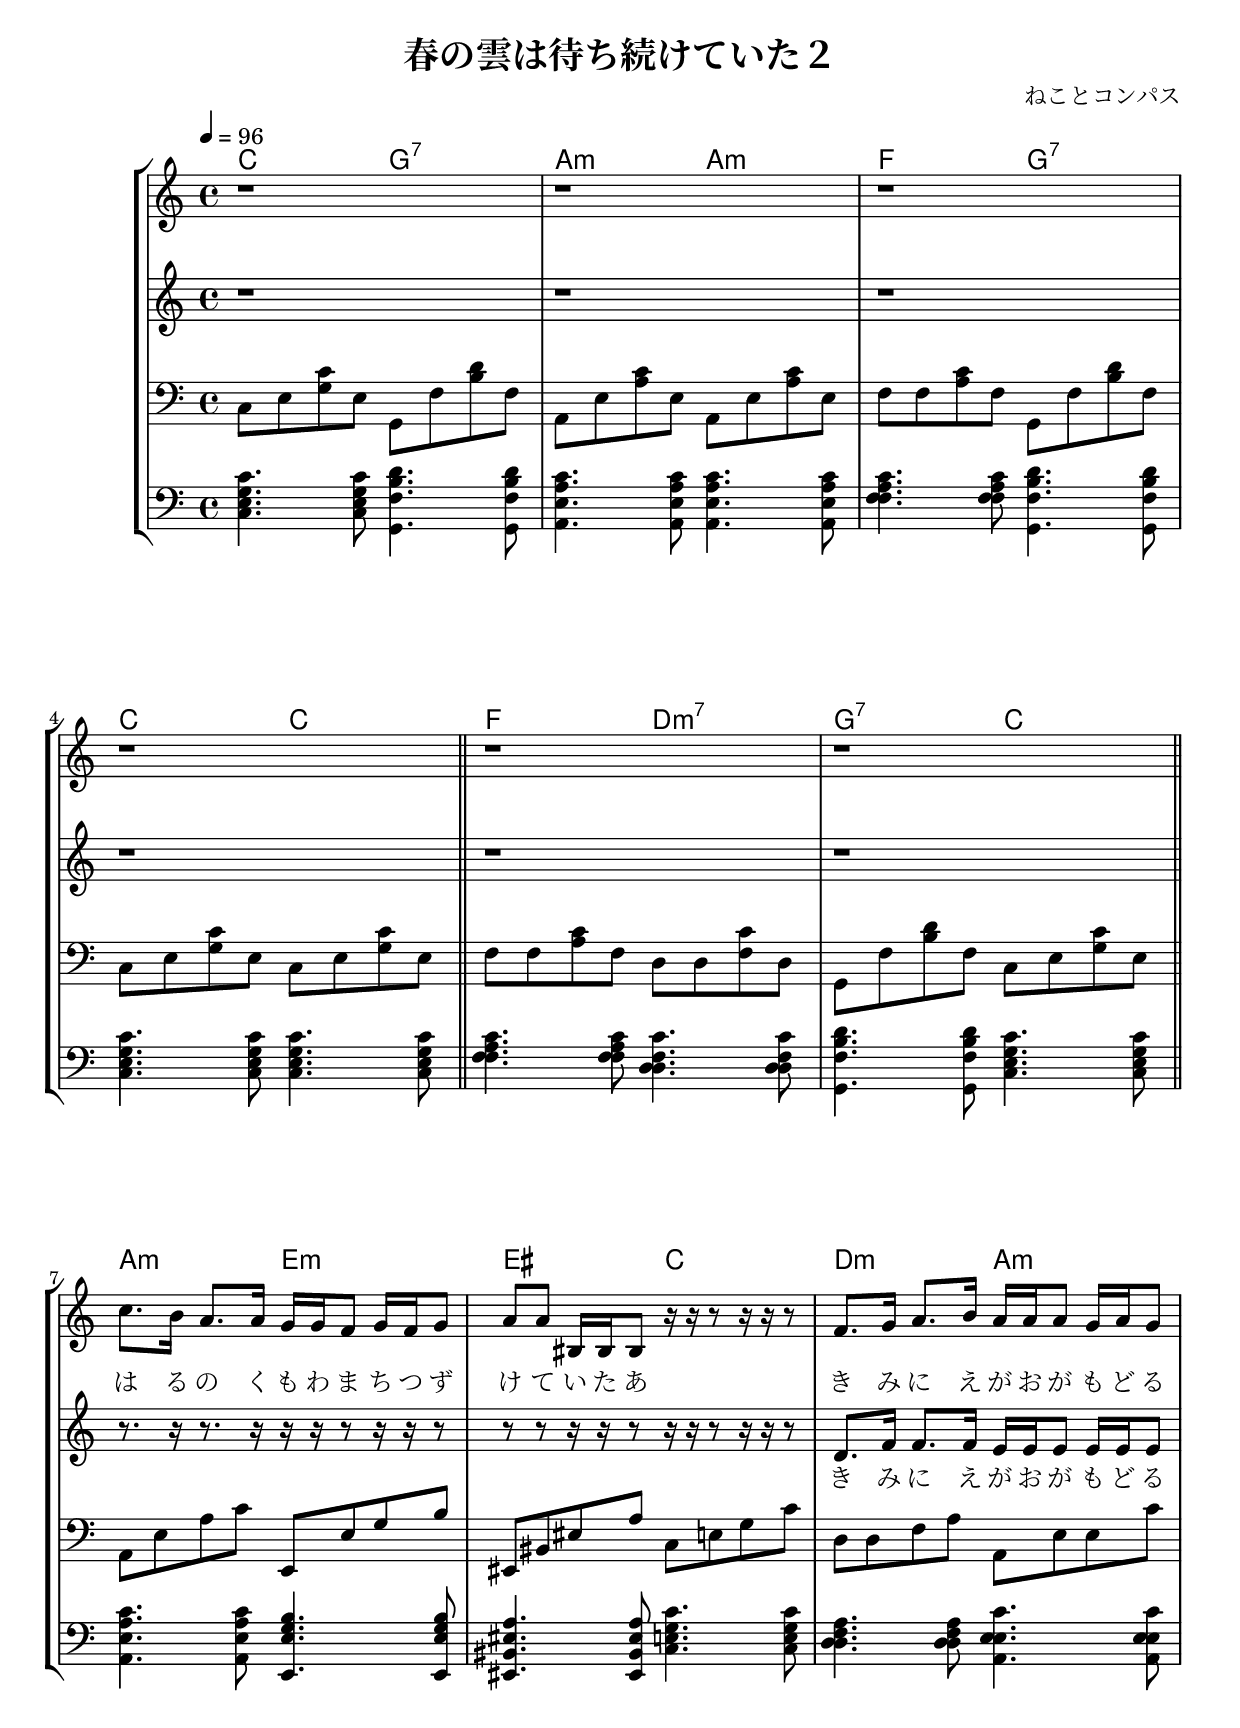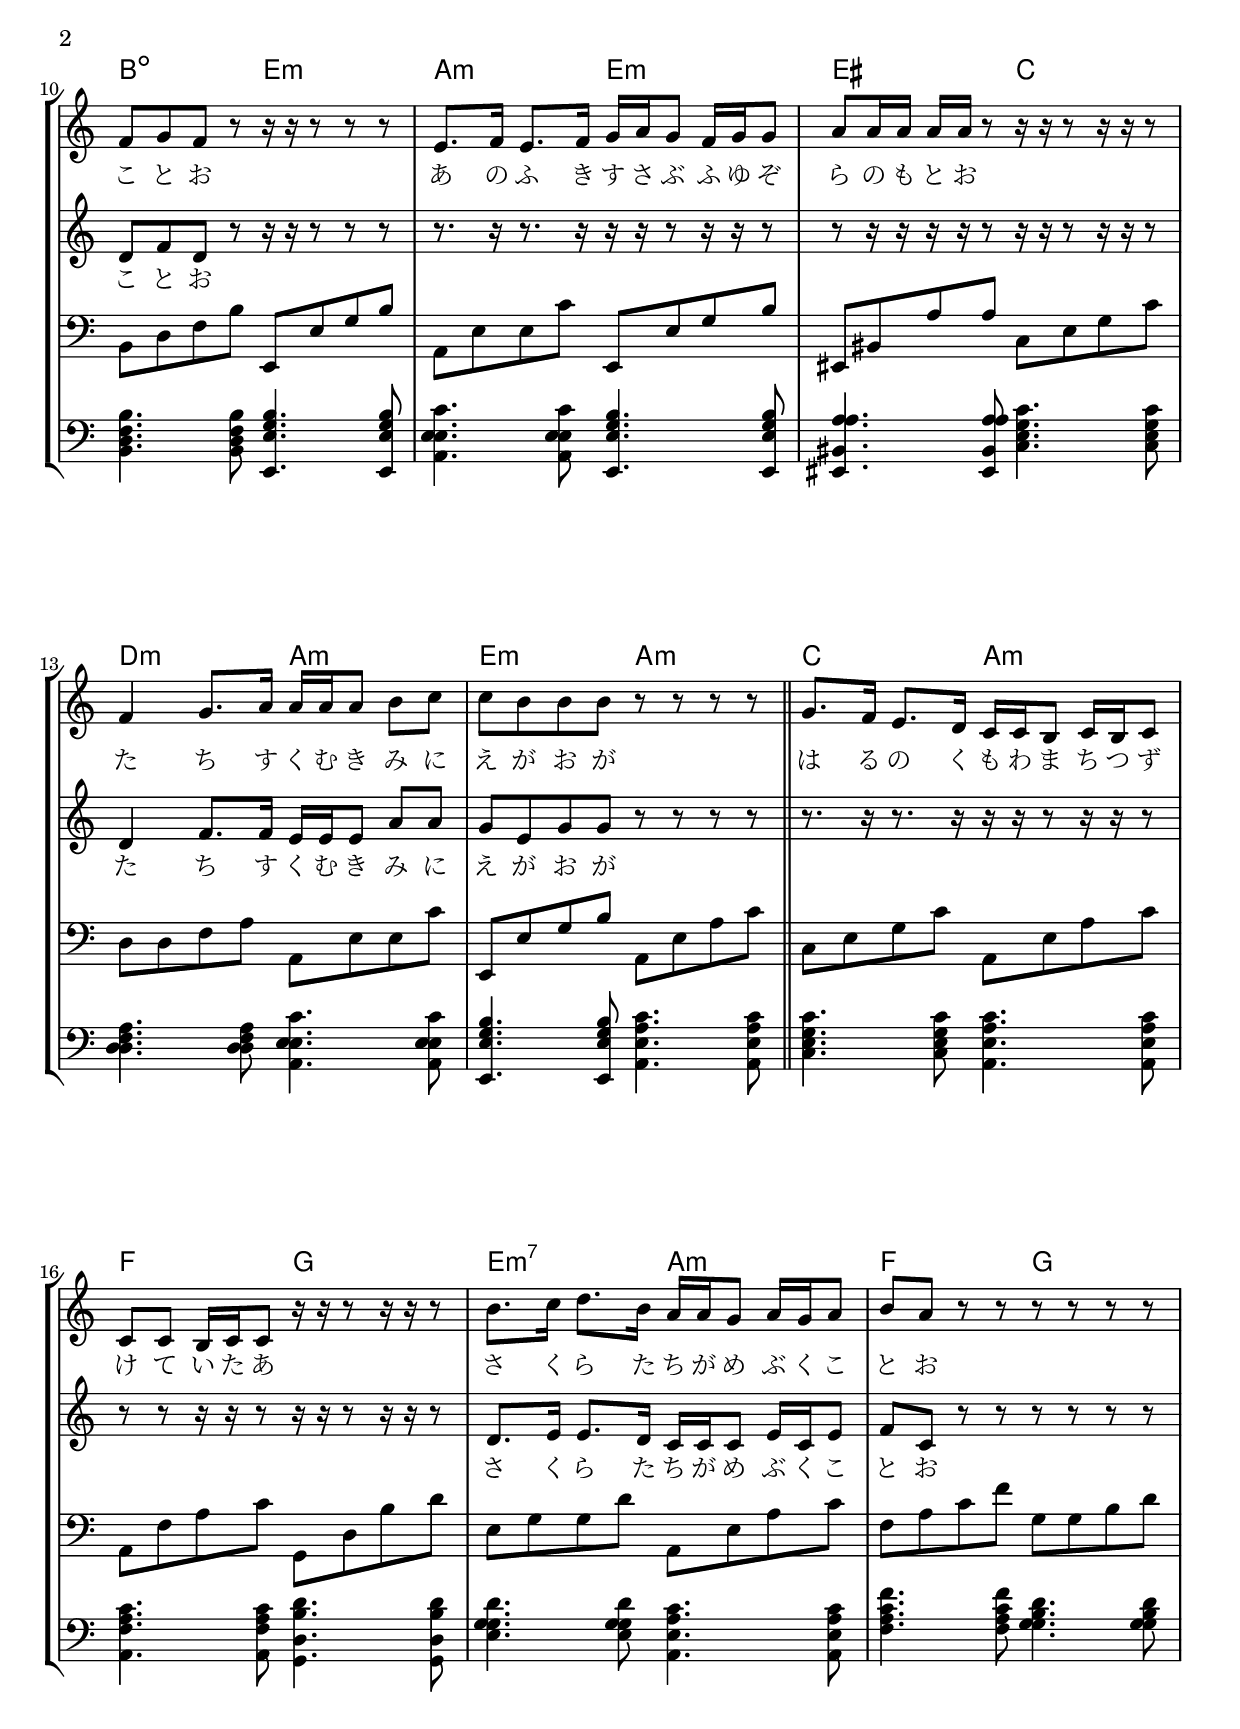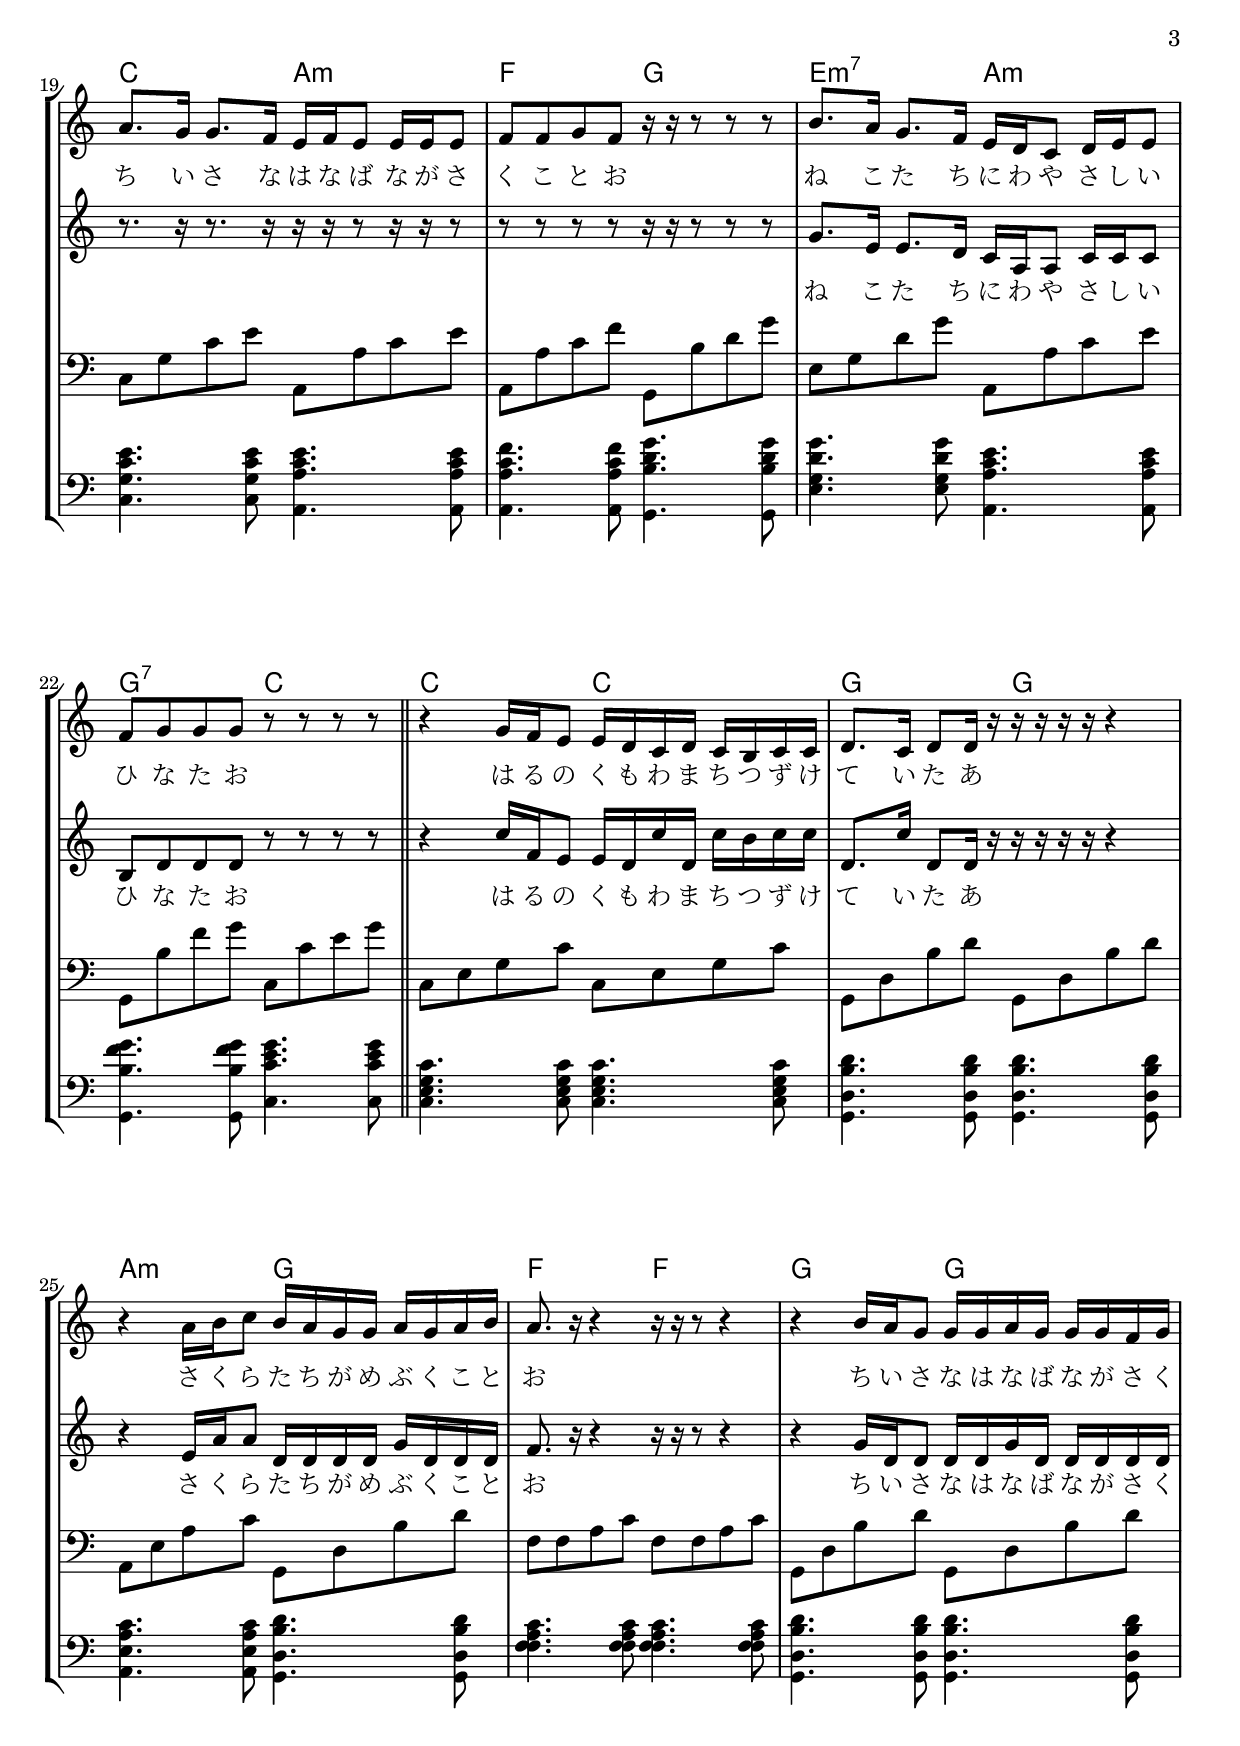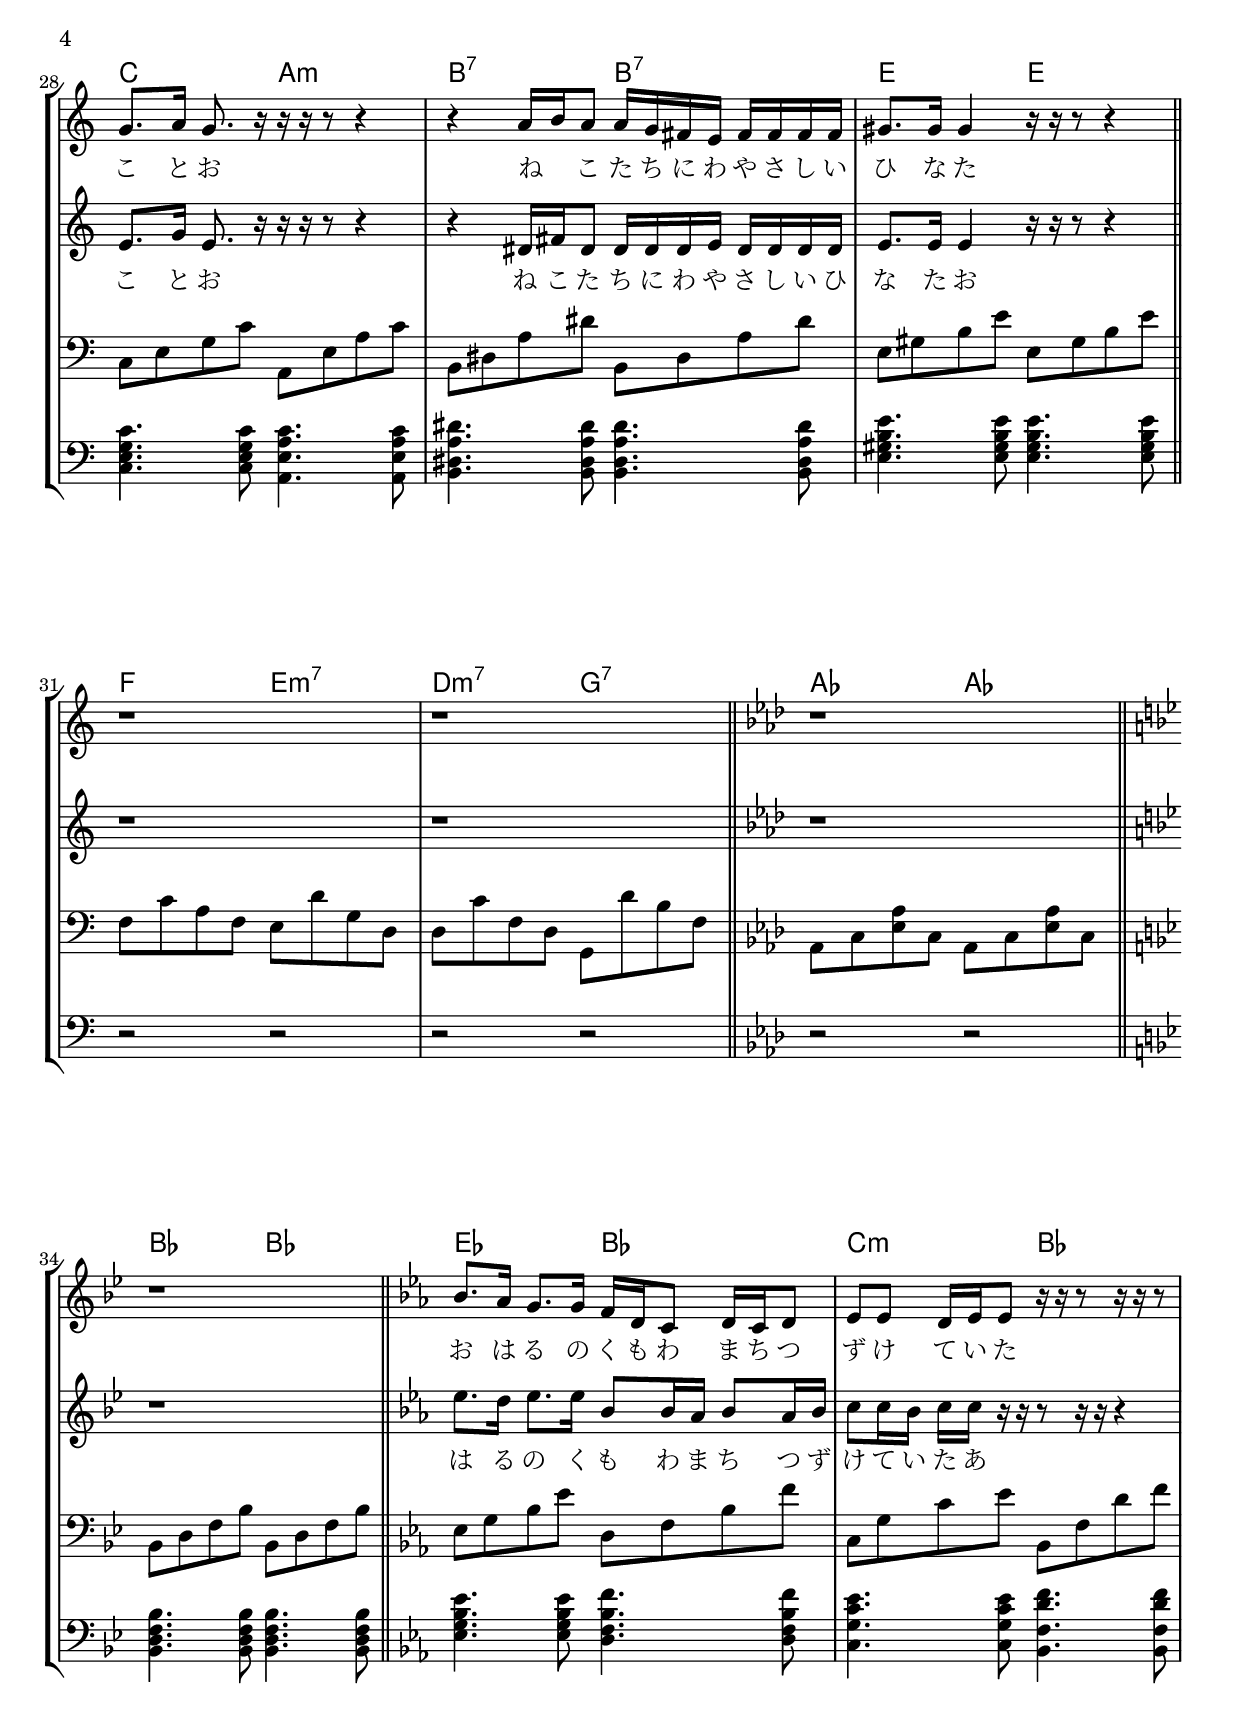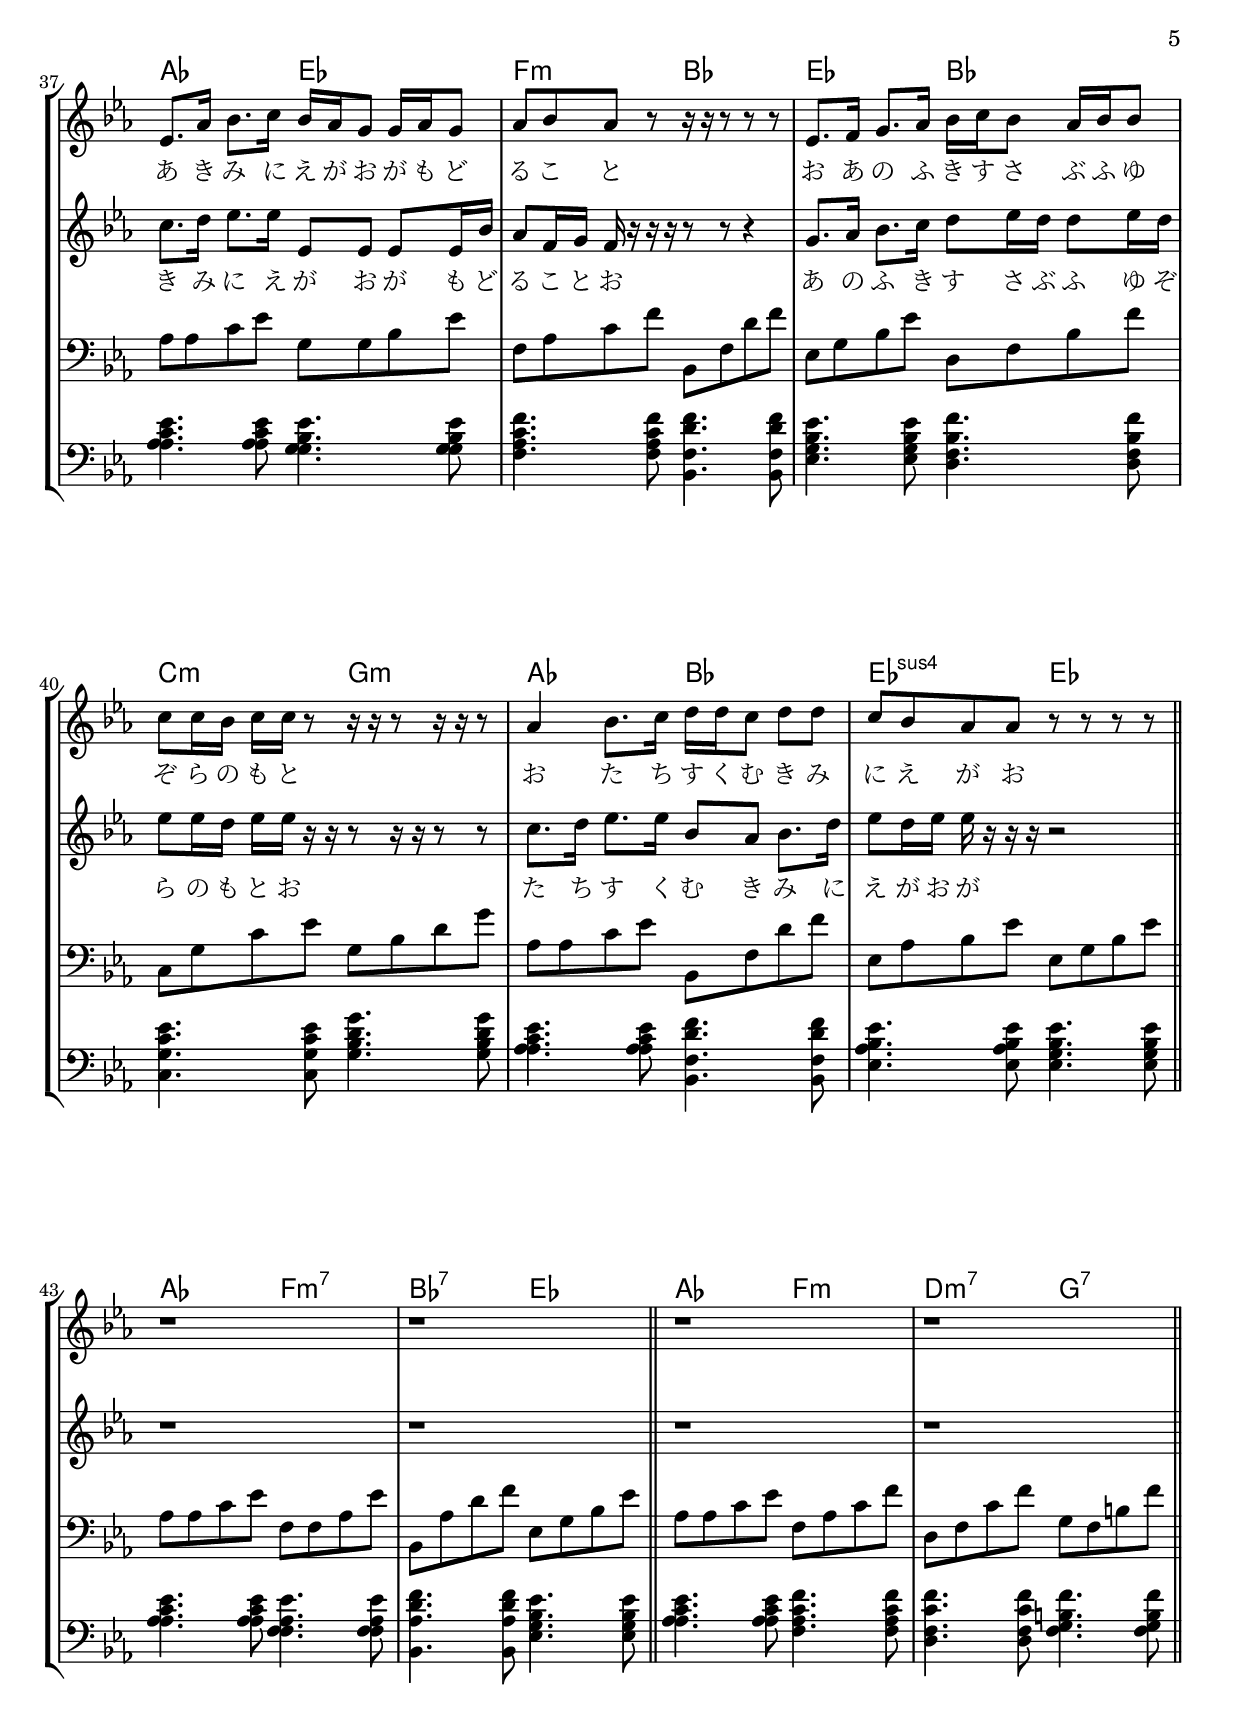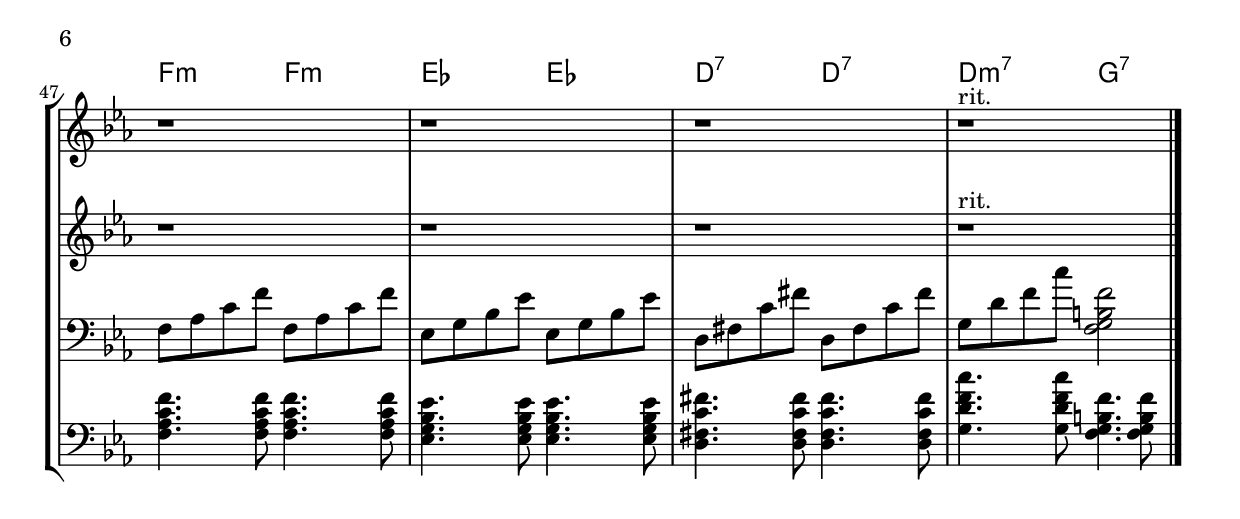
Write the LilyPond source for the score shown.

\version "2.12.1"

\header {
	title = \markup {春の雲は待ち続けていた２}
	composer = \markup \center-column {ねことコンパス}
}

harmony = \chordmode {
	c2 g:7 a:m a:m f g:7 c c 

	f d:min7 g:7 c 

	a:m e:m eis c d:m a:m b:dim e:m a:m e:m eis c d:m a:m e:m a:m 

	c a:m f g e:min7 a:m f g c a:m f g e:min7 a:m g:7 c 

	c c g g a:m g f f g g c a:m b:7 b:7 e e 

	f e:min7 d:min7 g:7 

	as as 

	bes bes 

	es bes c:m bes as es f:m bes es bes c:m g:m as bes es:sus4 es 

	as f:min7 bes:7 es 

	as f:m d:min7 g:7 

	f:m f:m es es d:7 d:7 d:m7 g:7 
}

melody = {
	\key c \major
	\tempo 4 = 96
	r1 | r1 | r1 | r1   
	r1 | r1   
	\set Staff.midiInstrument = #"fss0.37"
	c''8.  b'16  a'8.  a'16  g'16  g'16  f'8  g'16  f'16  g'8 
	a'8  a'8  bis16  bis16  bis8  r16  r16  r8  r16  r16  r8 
	f'8.  g'16  a'8.  b'16  a'16  a'16  a'8  g'16  a'16  g'8 
	f'8  g'8  f'8  r8  r16  r16  r8  r8  r8 
	e'8.  f'16  e'8.  f'16  g'16  a'16  g'8  f'16  g'16  g'8 
	a'8  a'16  a'16  a'16  a'16  r8  r16  r16  r8  r16  r16  r8 
	f'4  g'8.  a'16  a'16  a'16  a'8  b'8  c''8 
	c''8  b'8  b'8  b'8  r8  r8  r8  r8
	\set Staff.midiInstrument = #"fss0.37"
	g'8.  f'16  e'8.  d'16  c'16  c'16  b8  c'16  b16  c'8 
	c'8  c'8  b16  c'16  c'8  r16  r16  r8  r16  r16  r8 
	b'8.  c''16  d''8.  b'16  a'16  a'16  g'8  a'16  g'16  a'8 
	b'8  a'8  r8  r8  r8  r8  r8  r8 
	a'8.  g'16  g'8.  f'16  e'16  f'16  e'8  e'16  e'16  e'8 
	f'8  f'8  g'8  f'8  r16  r16  r8  r8  r8 
	b'8.  a'16  g'8.  f'16  e'16  d'16  c'8  d'16  e'16  e'8 
	f'8  g'8  g'8  g'8  r8  r8  r8  r8
	\set Staff.midiInstrument = #"FX 4 (atmosphere)"
	r4 g'16  f'16  e'8  e'16  d'16  c'16  d'16  c'16  b16  c'16  c'16 
	d'8.  c'16  d'8  d'16  r16  r16  r16  r16  r16  r4 
	r4  a'16  b'16  c''8  b'16  a'16  g'16  g'16  a'16  g'16  a'16  b'16 
	a'8.  r16  r4  r16  r16  r8  r4 
	r4  b'16  a'16  g'8  g'16  g'16  a'16  g'16  g'16  g'16  f'16  g'16 
	g'8.  a'16  g'8.  r16  r16  r16  r8  r4~ 
	r4  a'16  b'16  a'8  a'16  g'16  fis'16  e'16  fis'16  fis'16  fis'16  fis'16 
	gis'8.  gis'16  gis'4  r16  r16  r8  r4
	r1 | r1   
	\key as \major
	r1   
	\key bes \major
	r1   
	\set Staff.midiInstrument = #"fss0.39"
		\key es \major
bes'8.  as'16  g'8.  g'16  f'16  d'16  c'8  d'16  c'16  d'8 
	es'8  es'8  d'16  es'16  es'8  r16  r16  r8  r16  r16  r8 
	es'8.  as'16  bes'8.  c''16  bes'16  as'16  g'8  g'16  as'16  g'8 
	as'8  bes'8  as'8  r8  r16  r16  r8  r8  r8 
	es'8.  f'16  g'8.  as'16  bes'16  c''16  bes'8  as'16  bes'16  bes'8 
	c''8  c''16  bes'16  c''16  c''16  r8  r16  r16  r8  r16  r16  r8 
	as'4  bes'8.  c''16  d''16  d''16  c''8  d''8  d''8 
	c''8  bes'8  as'8  as'8  r8  r8  r8  r8
	r1 | r1   
	r1 | r1   
	r1 | r1 | r1 | r1^"rit." \bar "|."
}

words = \lyricmode {
	
	
	は  る  の  く  も  わ  ま  ち  つ  ず  け  て  い  た  あ  き  み  に  え  が  お  が  も  ど  る  こ  と  お  あ  の  ふ  き  す  さ  ぶ  ふ  ゆ  ぞ  ら  の  も  と  お  た  ち  す  く  む  き  み  に  え  が  お  が  
	は  る  の  く  も  わ  ま  ち  つ  ず  け  て  い  た  あ  さ  く  ら  た  ち  が  め  ぶ  く  こ  と  お  ち  い  さ  な  は  な  ば  な  が  さ  く  こ  と  お  ね  こ  た  ち  に  わ  や  さ  し  い  ひ  な  た  お  
	は  る  の  く  も  わ  ま  ち  つ  ず  け  て  い  た  あ  さ  く  ら  た  ち  が  め  ぶ  く  こ  と  お  ち  い  さ  な  は  な  ば  な  が  さ  く  こ  と  お  ね  こ  た  ち  に  わ  や  さ  し  い  ひ  な  た  お  
	
	
	
	は  る  の  く  も  わ  ま  ち  つ  ず  け  て  い  た  あ  き  み  に  え  が  お  が  も  ど  る  こ  と  お  あ  の  ふ  き  す  さ  ぶ  ふ  ゆ  ぞ  ら  の  も  と  お  た  ち  す  く  む  き  み  に  え  が  お  が  
	
	
	
}

secondmelody = {
	\key c \major
	\tempo 4 = 96
	r1 | r1 | r1 | r1   
	r1 | r1   
	\set Staff.midiInstrument = #"fss0.35"
	r8.  r16  r8.  r16  r16  r16  r8  r16  r16  r8 
	r8  r8  r16  r16  r8  r16  r16  r8  r16  r16  r8 
	d'8.  f'16  f'8.  f'16  e'16  e'16  e'8  e'16  e'16  e'8 
	d'8  f'8  d'8  r8  r16  r16  r8  r8  r8 
	r8.  r16  r8.  r16  r16  r16  r8  r16  r16  r8 
	r8  r16  r16  r16  r16  r8  r16  r16  r8  r16  r16  r8 
	d'4  f'8.  f'16  e'16  e'16  e'8  a'8  a'8 
	g'8  e'8  g'8  g'8  r8  r8  r8  r8
	\set Staff.midiInstrument = #"fss0.42"
	r8.  r16  r8.  r16  r16  r16  r8  r16  r16  r8 
	r8  r8  r16  r16  r8  r16  r16  r8  r16  r16  r8 
	d'8.  e'16  e'8.  d'16  c'16  c'16  c'8  e'16  c'16  e'8 
	f'8  c'8  r8  r8  r8  r8  r8  r8 
	r8.  r16  r8.  r16  r16  r16  r8  r16  r16  r8 
	r8  r8  r8  r8  r16  r16  r8  r8  r8 
	g'8.  e'16  e'8.  d'16  c'16  a16  a8  c'16  c'16  c'8 
	b8  d'8  d'8  d'8  r8  r8  r8  r8
	\set Staff.midiInstrument = #"FX 4 (atmosphere)"
	r4 c''16  f'16  e'8  e'16  d'16  c''16  d'16  c''16  b'16  c''16  c''16 
	d'8.  c''16  d'8  d'16  r16  r16  r16  r16  r16  r4 
	r4  e'16  a'16  a'8  d'16  d'16  d'16  d'16  g'16  d'16  d'16  d'16 
	f'8.  r16  r4  r16  r16  r8  r4 
	r4  g'16  d'16  d'8  d'16  d'16  g'16  d'16  d'16  d'16  d'16  d'16 
	e'8.  g'16  e'8.  r16  r16  r16  r8  r4 
	r4  dis'16  fis'16  dis'8  dis'16  dis'16  dis'16  e'16  dis'16  dis'16  dis'16  dis'16 
	e'8.  e'16  e'4  r16  r16  r8  r4
	r1 | r1   
	\key as \major
	r1   
	\key bes \major
	r1   
	\set Staff.midiInstrument = #"mmi0.42"
		\key es \major
es''8.  d''16  es''8.  es''16  bes'8  bes'16  as'16  bes'8  as'16  bes'16 
	c''8  c''16  bes'16  c''16  c''16  r16  r16  r8  r16  r16  r4 
	c''8.  d''16  es''8.  es''16  es'8  es'8  es'8  es'16  bes'16 
	as'8  f'16  g'16  f'16  r16  r16  r16  r8  r8  r4 
	g'8.  as'16  bes'8.  c''16  d''8  es''16  d''16  d''8  es''16  d''16 
	es''8  es''16  d''16  es''16  es''16  r16  r16  r8  r16  r16  r8  r8 
	c''8.  d''16  es''8.  es''16  bes'8  as'8  bes'8.  d''16 
	es''8  d''16  es''16  es''16  r16  r16  r16  r2
	r1 | r1   
	r1 | r1   
	r1 | r1 | r1 | r1^"rit." \bar "|."
}

secondwords = \lyricmode {
	
	
	き  み  に  え  が  お  が  も  ど  る  こ  と  お  た  ち  す  く  む  き  み  に  え  が  お  が  
	さ  く  ら  た  ち  が  め  ぶ  く  こ  と  お  ね  こ  た  ち  に  わ  や  さ  し  い  ひ  な  た  お  
	は  る  の  く  も  わ  ま  ち  つ  ず  け  て  い  た  あ  さ  く  ら  た  ち  が  め  ぶ  く  こ  と  お  ち  い  さ  な  は  な  ば  な  が  さ  く  こ  と  お  ね  こ  た  ち  に  わ  や  さ  し  い  ひ  な  た  お  
	
	
	
	は  る  の  く  も  わ  ま  ち  つ  ず  け  て  い  た  あ  き  み  に  え  が  お  が  も  ど  る  こ  と  お  あ  の  ふ  き  す  さ  ぶ  ふ  ゆ  ぞ  ら  の  も  と  お  た  ち  す  く  む  き  み  に  え  が  お  が  
	
	
	
}

tempochange = {
	\tempo 4 = 96
	r1 | r1 | r1 | r1 \bar "||"
	\tempo 4 = 96
	r1 | r1 \bar "||"
	\tempo 4 = 96
	r1 | r1 | r1 | r1 | r1 | r1 | r1 | r1 \bar "||"
	\tempo 4 = 96
	r1 | r1 | r1 | r1 | r1 | r1 | r1 | r1 \bar "||"
	\tempo 4 = 96
	r1 | r1 | r1 | r1 | r1 | r1 | r1 | r1 \bar "||"
	\tempo 4 = 96
	r1 | r1 \bar "||"
	\tempo 4 = 96
	r1 \bar "||"
	\tempo 4 = 96
	r1 \bar "||"
	\tempo 4 = 96
	r1 | r1 | r1 | r1 | r1 | r1 | r1 | r1 \bar "||"
	\tempo 4 = 96
	r1 | r1 \bar "||"
	\tempo 4 = 96
	r1 | r1 \bar "||"
	\tempo 4 = 96
	r1 | r1 | r1 | \tempo 4 = 72 r2 \tempo 4 = 64 r2 \bar "|."
}

mainacc = {
	\clef bass
	\set Staff.midiInstrument = #"FX 5 (brightness)"
	\key c \major
	\tempo 4 = 96
	c8 e <g c'> e
	g,8 f <b d'> f
	a,8 e <a c'> e
	a,8 e <a c'> e
	f8 f <a c'> f
	g,8 f <b d'> f
	c8 e <g c'> e
	c8 e <g c'> e
	\bar "||"

	\set Staff.midiInstrument = #"Pad 7 (halo)"
	f8 f <a c'> f
	d8 d <f c'> d
	g,8 f <b d'> f
	c8 e <g c'> e
	\bar "||"

	\set Staff.midiInstrument = #"Pad 3 (polysynth)"
	a,8 e8 a8 c'8
	e,8 e8 g8 b8
	eis,8 bis,8 eis8 a8
	c8 e8 g8 c'8
	d8 d8 f8 a8
	a,8 e8 e8 c'8
	b,8 d8 f8 b8
	e,8 e8 g8 b8
	a,8 e8 e8 c'8
	e,8 e8 g8 b8
	eis,8 bis,8 a8 a8
	c8 e8 g8 c'8
	d8 d8 f8 a8
	a,8 e8 e8 c'8
	e,8 e8 g8 b8
	a,8 e8 a8 c'8
	\bar "||"

	\set Staff.midiInstrument = #"Pad 4 (choir)"
	c8 e8 g8 c'8
	a,8 e8 a8 c'8
	a,8 f8 a8 c'8
	g,8 d8 b8 d'8
	e8 g8 g8 d'8
	a,8 e8 a8 c'8
	f8 a8 c'8 f'8
	g8 g8 b8 d'8
	c8 g8 c'8 e'8
	a,8 a8 c'8 e'8
	a,8 a8 c'8 f'8
	g,8 b8 d'8 g'8
	e8 g8 d'8 g'8
	a,8 a8 c'8 e'8
	g,8 b8 f'8 g'8
	c8 c'8 e'8 g'8
	\bar "||"

	\set Staff.midiInstrument = #"Acoustic grand"
	c8 e8 g8 c'8
	c8 e8 g8 c'8
	g,8 d8 b8 d'8
	g,8 d8 b8 d'8
	a,8 e8 a8 c'8
	g,8 d8 b8 d'8
	f8 f8 a8 c'8
	f8 f8 a8 c'8
	g,8 d8 b8 d'8
	g,8 d8 b8 d'8
	c8 e8 g8 c'8
	a,8 e8 a8 c'8
	b,8 dis8 a8 dis'8
	b,8 dis8 a8 dis'8
	e8 gis8 b8 e'8
	e8 gis8 b8 e'8
	\bar "||"

	\set Staff.midiInstrument = #"Voice Oohs"
	f8 c' a f
	e8 d' g d
	d8 c' f d
	g,8 d' b f
	\bar "||"

	\set Staff.midiInstrument = #"Pad 8 (sweep)"
	\key as \major
	as,8 c <es as> c
	as,8 c <es as> c
	\bar "||"

	\set Staff.midiInstrument = #"Pad 6 (metallic)"
	\key bes \major
	bes,8 d8 f8 bes8
	bes,8 d8 f8 bes8
	\bar "||"

	\set Staff.midiInstrument = #"Pad 1 (new age)"
	\key es \major
	es8 g8 bes8 es'8
	d8 f8 bes8 f'8
	c8 g8 c'8 es'8
	bes,8 f8 d'8 f'8
	as8 as8 c'8 es'8
	g8 g8 bes8 es'8
	f8 as8 c'8 f'8
	bes,8 f8 d'8 f'8
	es8 g8 bes8 es'8
	d8 f8 bes8 f'8
	c8 g8 c'8 es'8
	g8 bes8 d'8 g'8
	as8 as8 c'8 es'8
	bes,8 f8 d'8 f'8
	es8 as8 bes8 es'8
	es8 g8 bes8 es'8
	\bar "||"

	\set Staff.midiInstrument = #"FX 4 (atmosphere)"
	as8 as8 c'8 es'8
	f8 f8 as8 es'8
	bes,8 as8 d'8 f'8
	es8 g8 bes8 es'8
	\bar "||"

	\set Staff.midiInstrument = #"Pad 3 (polysynth)"
	as8 as8 c'8 es'8
	f8 as8 c'8 f'8
	d8 f8 c'8 f'8
	g8 f8 b8 f'8
	\bar "||"

	\set Staff.midiInstrument = #"FX 4 (atmosphere)"
	f8 as8 c'8 f'8
	f8 as8 c'8 f'8
	es8 g8 bes8 es'8
	es8 g8 bes8 es'8
	d8 fis8 c'8 fis'8
	d8 fis8 c'8 fis'8
	g8 d'8 f'8 c''8
	<g f b f'>2
	\bar "|."
}

subacc = {
	\clef bass
	\set Staff.midiInstrument = #"Acoustic grand"
	\key c \major
	\tempo 4 = 96
	<c e g c'>4. <c e g c'>8
	<g, f b d'>4. <g, f b d'>8
	<a, e a c'>4. <a, e a c'>8
	<a, e a c'>4. <a, e a c'>8
	<f f a c'>4. <f f a c'>8
	<g, f b d'>4. <g, f b d'>8
	<c e g c'>4. <c e g c'>8
	<c e g c'>4. <c e g c'>8
	\bar "||"

	\set Staff.midiInstrument = #"Bright Acoustic"
	<f f a c'>4. <f f a c'>8
	<d d f c'>4. <d d f c'>8
	<g, f b d'>4. <g, f b d'>8
	<c e g c'>4. <c e g c'>8
	\bar "||"

	\set Staff.midiInstrument = #"Electric Grand"
	<a, e a c'>4. <a, e a c'>8
	<e, e g b>4. <e, e g b>8
	<eis, bis, eis a>4. <eis, bis, eis a>8
	<c e g c'>4. <c e g c'>8
	<d d f a>4. <d d f a>8
	<a, e e c'>4. <a, e e c'>8
	<b, d f b>4. <b, d f b>8
	<e, e g b>4. <e, e g b>8
	<a, e e c'>4. <a, e e c'>8
	<e, e g b>4. <e, e g b>8
	<eis, bis, a a>4. <eis, bis, a a>8
	<c e g c'>4. <c e g c'>8
	<d d f a>4. <d d f a>8
	<a, e e c'>4. <a, e e c'>8
	<e, e g b>4. <e, e g b>8
	<a, e a c'>4. <a, e a c'>8
	\bar "||"

	\set Staff.midiInstrument = #"Acoustic grand"
	<c e g c'>4. <c e g c'>8
	<a, e a c'>4. <a, e a c'>8
	<a, f a c'>4. <a, f a c'>8
	<g, d b d'>4. <g, d b d'>8
	<e g g d'>4. <e g g d'>8
	<a, e a c'>4. <a, e a c'>8
	<f a c' f'>4. <f a c' f'>8
	<g g b d'>4. <g g b d'>8
	<c g c' e'>4. <c g c' e'>8
	<a, a c' e'>4. <a, a c' e'>8
	<a, a c' f'>4. <a, a c' f'>8
	<g, b d' g'>4. <g, b d' g'>8
	<e g d' g'>4. <e g d' g'>8
	<a, a c' e'>4. <a, a c' e'>8
	<g, b f' g'>4. <g, b f' g'>8
	<c c' e' g'>4. <c c' e' g'>8
	\bar "||"

	\set Staff.midiInstrument = #"Flute"
	<c e g c'>4. <c e g c'>8
	<c e g c'>4. <c e g c'>8
	<g, d b d'>4. <g, d b d'>8
	<g, d b d'>4. <g, d b d'>8
	<a, e a c'>4. <a, e a c'>8
	<g, d b d'>4. <g, d b d'>8
	<f f a c'>4. <f f a c'>8
	<f f a c'>4. <f f a c'>8
	<g, d b d'>4. <g, d b d'>8
	<g, d b d'>4. <g, d b d'>8
	<c e g c'>4. <c e g c'>8
	<a, e a c'>4. <a, e a c'>8
	<b, dis a dis'>4. <b, dis a dis'>8
	<b, dis a dis'>4. <b, dis a dis'>8
	<e gis b e'>4. <e gis b e'>8
	<e gis b e'>4. <e gis b e'>8
	\bar "||"

	\set Staff.midiInstrument = #"Pan Flute"
	r2
	r2
	r2
	r2
	\bar "||"

	\set Staff.midiInstrument = #"Recorder"
	\key as \major
	r2
	r2
	\bar "||"

	\set Staff.midiInstrument = #"Acoustic grand"
	\key bes \major
	<bes, d f bes>4. <bes, d f bes>8
	<bes, d f bes>4. <bes, d f bes>8
	\bar "||"

	\set Staff.midiInstrument = #"Flute"
	\key es \major
	<es g bes es'>4. <es g bes es'>8
	<d f bes f'>4. <d f bes f'>8
	<c g c' es'>4. <c g c' es'>8
	<bes, f d' f'>4. <bes, f d' f'>8
	<as as c' es'>4. <as as c' es'>8
	<g g bes es'>4. <g g bes es'>8
	<f as c' f'>4. <f as c' f'>8
	<bes, f d' f'>4. <bes, f d' f'>8
	<es g bes es'>4. <es g bes es'>8
	<d f bes f'>4. <d f bes f'>8
	<c g c' es'>4. <c g c' es'>8
	<g bes d' g'>4. <g bes d' g'>8
	<as as c' es'>4. <as as c' es'>8
	<bes, f d' f'>4. <bes, f d' f'>8
	<es as bes es'>4. <es as bes es'>8
	<es g bes es'>4. <es g bes es'>8
	\bar "||"

	\set Staff.midiInstrument = #"Piccolo"
	<as as c' es'>4. <as as c' es'>8
	<f f as es'>4. <f f as es'>8
	<bes, as d' f'>4. <bes, as d' f'>8
	<es g bes es'>4. <es g bes es'>8
	\bar "||"

	\set Staff.midiInstrument = #"Acoustic grand"
	<as as c' es'>4. <as as c' es'>8
	<f as c' f'>4. <f as c' f'>8
	<d f c' f'>4. <d f c' f'>8
	<g f b f'>4. <g f b f'>8
	\bar "||"

	\set Staff.midiInstrument = #"Electric Grand"
	<f as c' f'>4. <f as c' f'>8
	<f as c' f'>4. <f as c' f'>8
	<es g bes es'>4. <es g bes es'>8
	<es g bes es'>4. <es g bes es'>8
	<d fis c' fis'>4. <d fis c' fis'>8
	<d fis c' fis'>4. <d fis c' fis'>8
	<g d' f' c''>4. <g d' f' c''>8
	<g f b f'>4. <g f b f'>8
	\bar "|."
}

percA = {
	\drummode {
	r1  |r1  |r1  |r2 r8 hho4 hho8  \bar "||"
	r1  |r2 r8 hho4 hho8  \bar "||"
	cymr4 cymr4 cymr4 cymr4  |cymr4 cymr8 cymr16 cymr16 cymr4 cymr4  |cymr4 cymr4 cymr4 cymr4  |cymr4 cymr2.  |cymr4 cymr4 cymr4 cymr4  |cymr4 cymr8 cymr16 cymr16 cymr4 cymr4  |cymr4 cymr4 cymr4 cymr4  |cymr4 cymr2.  \bar "||"
	cymr4 cymr4 cymr4 cymr4  |cymr4 cymr8 cymr16 cymr16 cymr4 cymr4  |cymr4 cymr4 cymr4 cymr4  |cymr4 cymr2.  |cymr4 cymr4 cymr4 cymr4  |cymr4 cymr8 cymr16 cymr16 cymr4 cymr4  |cymr4 cymr4 cymr4 cymr4  |cymr4 cymr2.  \bar "||"
	cymr4 cymr4 cymr4 cymr4  |cymr4 cymr8 cymr16 cymr16 cymr4 cymr4  |cymr4 cymr4 cymr4 cymr4  |cymr4 cymr2.  |cymr4 cymr4 cymr4 cymr4  |cymr4 cymr8 cymr16 cymr16 cymr4 cymr4  |cymr4 cymr4 cymr4 cymr4  |cymr4 cymr2.  \bar "||"
	r1  |r2 r8 hho4 hho8  \bar "||"
	r8 hh2. r8  \bar "||"
	r2. hho4  \bar "||"
	cymr4 cymr4 cymr4 cymr4  |cymr4 cymr8 cymr16 cymr16 cymr4 cymr4  |cymr4 cymr4 cymr4 cymr4  |cymr4 cymr2.  |cymr4 cymr4 cymr4 cymr4  |cymr4 cymr8 cymr16 cymr16 cymr4 cymr4  |cymr4 cymr4 cymr4 cymr4  |cymr4 cymr2.  \bar "||"
	r1  |r2 r8 hho4 hho8  \bar "||"
	r1  |r2 r8 hho4 hho8  \bar "||"
	cymr4 cymr4 cymr4 cymr4  |cymr4 cymr8 cymr16 cymr16 cymr4 cymr4  |cymr4 cymr4 cymr4 cymr4  |cymr4 cymr2.  \bar "|."
	}
}

percB = {
	\drummode {
	r4. hhp2 hhp8  |r4. hhp2 hhp8  |r4. hhp2 hhp8  |hhp4 hhp4 hhp4 hhp4  \bar "||"
	r4. hhp2 hhp8  |hhp4 hhp4 hhp4 hhp4  \bar "||"
	r2 sn2  |r2 sn2  |r2 sn2  |r8 sn8 sn2.  |r2 sn2  |r2 sn2  |r2 sn2  |r8 sn8 sn2.  \bar "||"
	r2 sn2  |r2 sn2  |r2 sn2  |r8 sn8 sn2.  |r2 sn2  |r2 sn2  |r2 sn2  |r8 sn8 sn2.  \bar "||"
	r2 sn2  |r2 sn2  |r2 sn2  |r8 sn8 sn2.  |r2 sn2  |r2 sn2  |r2 sn2  |r8 sn8 sn2.  \bar "||"
	r4. hhp2 hhp8  |hhp4 hhp4 hhp4 hhp4  \bar "||"
	r4 sn2 sn4  \bar "||"
	r16 hhp16 hhp8 hhp16 hhp8 hhp2 hhp16  \bar "||"
	r2 sn2  |r2 sn2  |r2 sn2  |r8 sn8 sn2.  |r2 sn2  |r2 sn2  |r2 sn2  |r8 sn8 sn2.  \bar "||"
	r4. hhp2 hhp8  |hhp4 hhp4 hhp4 hhp4  \bar "||"
	r4. hhp2 hhp8  |hhp4 hhp4 hhp4 hhp4  \bar "||"
	r2 sn2  |r2 sn2  |r2 sn2  |r8 sn8 sn2.  \bar "|."
	}
}

percC = {
	\drummode {
	hh4 hh4 hh4 hh4  |hh4 hh4 hh4 hh4  |hh4 hh4 hh4 hh4  |r4. hh2 r8  \bar "||"
	hh4 hh4 hh4 hh4  |r4. hh2 r8  \bar "||"
	bd2. r8 bd8  |bd2. r8 bd8  |bd2. r8 bd8  |bd4. bd8 bd4. bd8  |bd2. r8 bd8  |bd2. r8 bd8  |bd2. r8 bd8  |bd2 r8 bd4.  \bar "||"
	bd2. r8 bd8  |bd2. r8 bd8  |bd2. r8 bd8  |bd4. bd8 bd4. bd8  |bd2. r8 bd8  |bd2. r8 bd8  |bd2. r8 bd8  |bd2 r8 bd4.  \bar "||"
	bd2. r8 bd8  |bd2. r8 bd8  |bd2. r8 bd8  |bd4. bd8 bd4. bd8  |bd2. r8 bd8  |bd2. r8 bd8  |bd2. r8 bd8  |bd2 r8 bd4.  \bar "||"
	hh4 hh4 hh4 hh4  |r4. hh2 r8  \bar "||"
	bd8 bd4. bd4. bd8  \bar "||"
	hh8. hh8. hh4 hh4 hh8  \bar "||"
	bd2. r8 bd8  |bd2. r8 bd8  |bd2. r8 bd8  |bd4. bd8 bd4. bd8  |bd2. r8 bd8  |bd2. r8 bd8  |bd2. r8 bd8  |bd2 r8 bd4.  \bar "||"
	hh4 hh4 hh4 hh4  |r4. hh2 r8  \bar "||"
	hh4 hh4 hh4 hh4  |r4. hh2 r8  \bar "||"
	bd2. r8 bd8  |bd2. r8 bd8  |bd2. r8 bd8  |bd2 r8 bd4.  \bar "|."
	}
}

percD = {
	\drummode {
	bd2. r8 bd8  |bd8. bd8. bd2 bd8  |bd2. r8 bd8  |bd8. bd4. r16 bd4 bd8  \bar "||"
	bd2. r8 bd8  |bd8. bd4. r16 bd4 bd8  \bar "||"
	r1 |r1 |r1 |r2 r8 tommh8 tommh4  |r1 |r1 |r1 |r8. tommh8. tommh2 r8  \bar "||"
	r1 |r1 |r1 |r2 r8 tommh8 tommh4  |r1 |r1 |r1 |r8. tommh8. tommh2 r8  \bar "||"
	r1 |r1 |r1 |r2 r8 tommh8 tommh4  |r1 |r1 |r1 |r8. tommh8. tommh2 r8  \bar "||"
	bd2. r8 bd8  |bd8. bd4. r16 bd4 bd8  \bar "||"
	r1  \bar "||"
	r2 ss2  \bar "||"
	r1 |r1 |r1 |r2 r8 tommh8 tommh4  |r1 |r1 |r1 |r8. tommh8. tommh2 r8  \bar "||"
	bd2. r8 bd8  |bd8. bd4. r16 bd4 bd8  \bar "||"
	bd2. r8 bd8  |bd8. bd4. r16 bd4 bd8  \bar "||"
	r1 |r1 |r1 |r8. tommh8. tommh2 r8  \bar "|."
	}
}

percE = {
	\drummode {
	r1 | r1 | r1 | r1 \bar "||"
	r1 | r1 \bar "||"
	r1 |r1 |r1 |r2. r8 toml8  |r1 |r1 |r1 |r2. toml8 toml8  \bar "||"
	r1 |r1 |r1 |r2. r8 toml8  |r1 |r1 |r1 |r2. toml8 toml8  \bar "||"
	r1 |r1 |r1 |r2. r8 toml8  |r1 |r1 |r1 |r2. toml8 toml8  \bar "||"
	r1 | r1 \bar "||"
	cymc1  \bar "||"
	bd4. bd4 bd4.  \bar "||"
	r1 |r1 |r1 |r2. r8 toml8  |r1 |r1 |r1 |r2. toml8 toml8  \bar "||"
	r1 | r1 \bar "||"
	r1 | r1 \bar "||"
	r1 |r1 |r1 |r2. toml8 toml8  \bar "|."
	}
}

percF = {
	\drummode {
	r1 | r1 | r1 | r1 \bar "||"
	r1 | r1 \bar "||"
	r1 |r1 |r1 |r1 |r1 |r1 |r1 |hho1  \bar "||"
	r1 |r1 |r1 |r1 |r1 |r1 |r1 |hho1  \bar "||"
	r1 |r1 |r1 |r1 |r1 |r1 |r1 |hho1  \bar "||"
	r1 | r1 \bar "||"
	r4 r16 tommh16 tommh4. tommh4  \bar "||"
	r1 \bar "||"
	r1 |r1 |r1 |r1 |r1 |r1 |r1 |hho1  \bar "||"
	r1 | r1 \bar "||"
	r1 | r1 \bar "||"
	r1 |r1 |r1 |hho1  \bar "|."
	}
}

percG = {
	\drummode {
	r1 | r1 | r1 | r1 \bar "||"
	r1 | r1 \bar "||"
	r1 | r1 | r1 | r1 | r1 | r1 | r1 | r1 \bar "||"
	r1 | r1 | r1 | r1 | r1 | r1 | r1 | r1 \bar "||"
	r1 | r1 | r1 | r1 | r1 | r1 | r1 | r1 \bar "||"
	r1 | r1 \bar "||"
	r4. r16 tomml4. tomml8.  \bar "||"
	r1 \bar "||"
	r1 | r1 | r1 | r1 | r1 | r1 | r1 | r1 \bar "||"
	r1 | r1 \bar "||"
	r1 | r1 \bar "||"
	r1 | r1 | r1 | r1 \bar "|."
	}
}

percH = {
	\drummode {
	r1 | r1 | r1 | r1 \bar "||"
	r1 | r1 \bar "||"
	r1 | r1 | r1 | r1 | r1 | r1 | r1 | r1 \bar "||"
	r1 | r1 | r1 | r1 | r1 | r1 | r1 | r1 \bar "||"
	r1 | r1 | r1 | r1 | r1 | r1 | r1 | r1 \bar "||"
	r1 | r1 \bar "||"
	r2 r16 toml8 toml4 r16  \bar "||"
	r1 \bar "||"
	r1 | r1 | r1 | r1 | r1 | r1 | r1 | r1 \bar "||"
	r1 | r1 \bar "||"
	r1 | r1 \bar "||"
	r1 | r1 | r1 | r1 \bar "|."
	}
}

percI = {
	\drummode {
	r1 | r1 | r1 | r1 \bar "||"
	r1 | r1 \bar "||"
	r1 | r1 | r1 | r1 | r1 | r1 | r1 | r1 \bar "||"
	r1 | r1 | r1 | r1 | r1 | r1 | r1 | r1 \bar "||"
	r1 | r1 | r1 | r1 | r1 | r1 | r1 | r1 \bar "||"
	r1 | r1 \bar "||"
	r2 r8 tomfh4 tomfh8  \bar "||"
	r1 \bar "||"
	r1 | r1 | r1 | r1 | r1 | r1 | r1 | r1 \bar "||"
	r1 | r1 \bar "||"
	r1 | r1 \bar "||"
	r1 | r1 | r1 | r1 \bar "|."
	}
}

\score {
	<<
		\new StaffGroup <<
			\new ChordNames {\harmony}
			\new Voice = "melody" {\melody}
			\new Lyrics \lyricsto "melody" \words
			\new Voice = "secondmelody" {\secondmelody}
			\new Lyrics \lyricsto "secondmelody" \secondwords
			\new Staff = "mainacc" {\mainacc}
			\new Staff = "subacc" {\subacc}
		>>
	>>
	\layout { }
}
